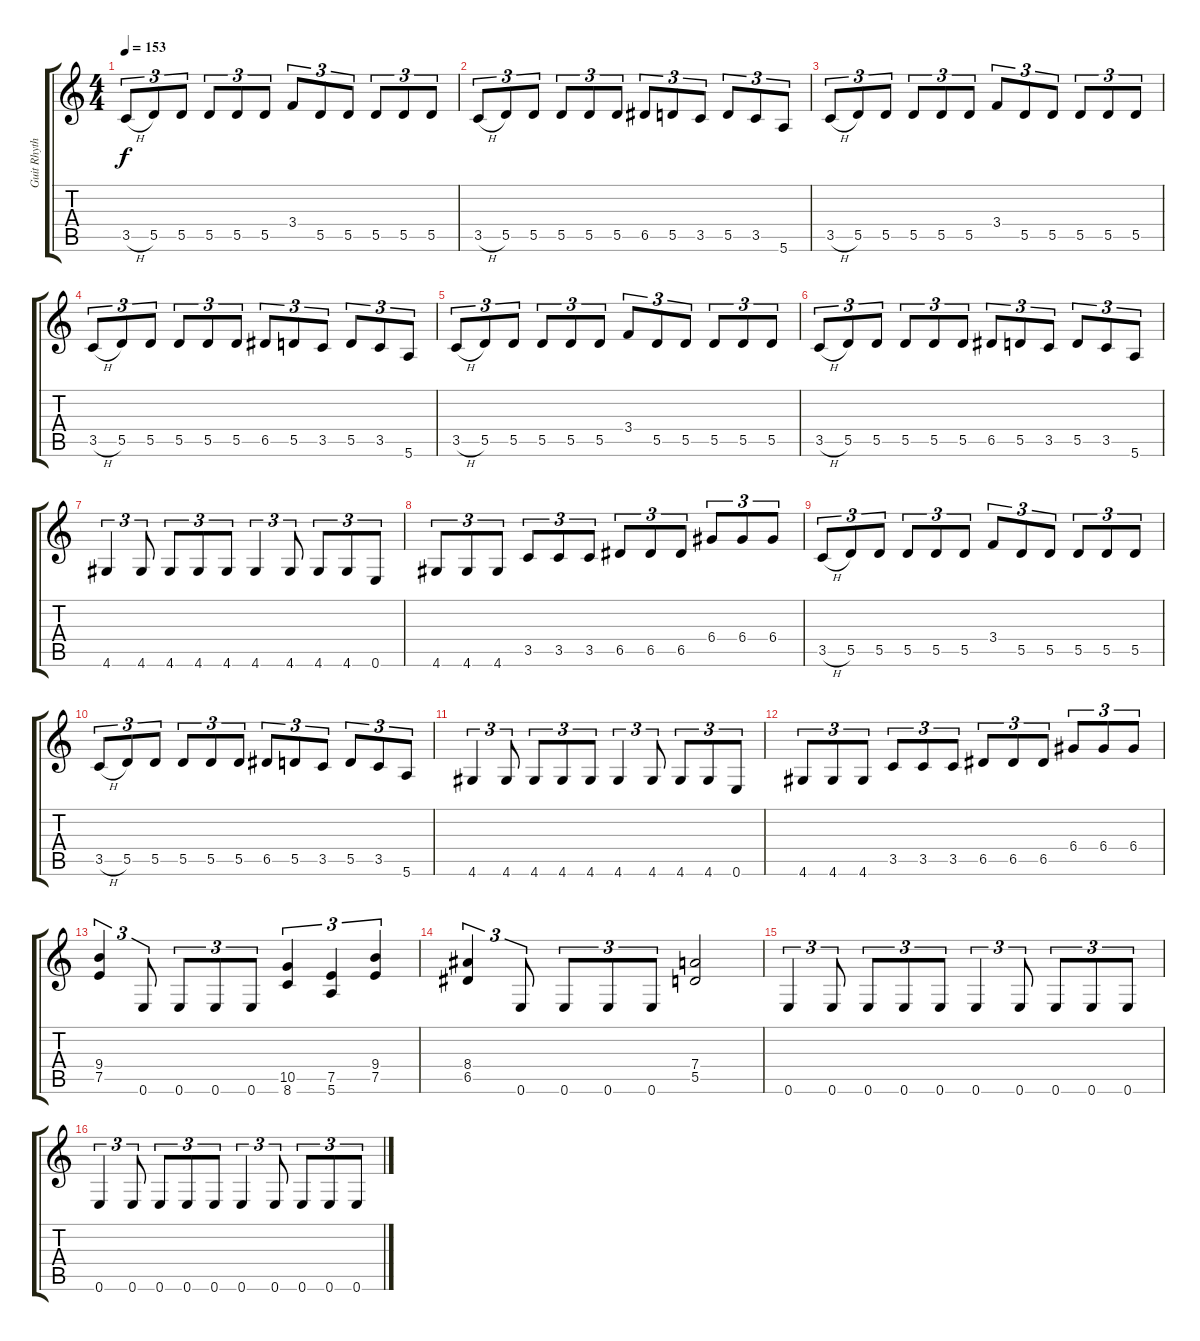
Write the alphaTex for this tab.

\track ("Guit Rhythm 1" "Guit Rhyth") {instrument distortionguitar}
\staff {score tabs}
\tuning (E4 B3 G3 D3 A2 E2) {hide}
\ts (4 4)
\tempo 153
\clef g2
\ks c
3.5{h}.8{tu (3 2) dy f} 5.5.8{tu (3 2)} 5.5.8{tu (3 2)} 5.5.8{tu (3 2)} 5.5.8{tu (3 2)} 5.5.8{tu (3 2)} 3.4.8{tu (3 2)} 5.5.8{tu (3 2)} 5.5.8{tu (3 2)} 5.5.8{tu (3 2)} 5.5.8{tu (3 2)} 5.5.8{tu (3 2)} |
3.5{h}.8{tu (3 2)} 5.5.8{tu (3 2)} 5.5.8{tu (3 2)} 5.5.8{tu (3 2)} 5.5.8{tu (3 2)} 5.5.8{tu (3 2)} 6.5.8{tu (3 2)} 5.5.8{tu (3 2)} 3.5.8{tu (3 2)} 5.5.8{tu (3 2)} 3.5.8{tu (3 2)} 5.6.8{tu (3 2)} |
3.5{h}.8{tu (3 2)} 5.5.8{tu (3 2)} 5.5.8{tu (3 2)} 5.5.8{tu (3 2)} 5.5.8{tu (3 2)} 5.5.8{tu (3 2)} 3.4.8{tu (3 2)} 5.5.8{tu (3 2)} 5.5.8{tu (3 2)} 5.5.8{tu (3 2)} 5.5.8{tu (3 2)} 5.5.8{tu (3 2)} |
3.5{h}.8{tu (3 2)} 5.5.8{tu (3 2)} 5.5.8{tu (3 2)} 5.5.8{tu (3 2)} 5.5.8{tu (3 2)} 5.5.8{tu (3 2)} 6.5.8{tu (3 2)} 5.5.8{tu (3 2)} 3.5.8{tu (3 2)} 5.5.8{tu (3 2)} 3.5.8{tu (3 2)} 5.6.8{tu (3 2)} |
3.5{h}.8{tu (3 2)} 5.5.8{tu (3 2)} 5.5.8{tu (3 2)} 5.5.8{tu (3 2)} 5.5.8{tu (3 2)} 5.5.8{tu (3 2)} 3.4.8{tu (3 2)} 5.5.8{tu (3 2)} 5.5.8{tu (3 2)} 5.5.8{tu (3 2)} 5.5.8{tu (3 2)} 5.5.8{tu (3 2)} |
3.5{h}.8{tu (3 2)} 5.5.8{tu (3 2)} 5.5.8{tu (3 2)} 5.5.8{tu (3 2)} 5.5.8{tu (3 2)} 5.5.8{tu (3 2)} 6.5.8{tu (3 2)} 5.5.8{tu (3 2)} 3.5.8{tu (3 2)} 5.5.8{tu (3 2)} 3.5.8{tu (3 2)} 5.6.8{tu (3 2)} |
4.6.4{tu (3 2)} 4.6.8{tu (3 2)} 4.6.8{tu (3 2)} 4.6.8{tu (3 2)} 4.6.8{tu (3 2)} 4.6.4{tu (3 2)} 4.6.8{tu (3 2)} 4.6.8{tu (3 2)} 4.6.8{tu (3 2)} 0.6.8{tu (3 2)} |
4.6.8{tu (3 2)} 4.6.8{tu (3 2)} 4.6.8{tu (3 2)} 3.5.8{tu (3 2)} 3.5.8{tu (3 2)} 3.5.8{tu (3 2)} 6.5.8{tu (3 2)} 6.5.8{tu (3 2)} 6.5.8{tu (3 2)} 6.4.8{tu (3 2)} 6.4.8{tu (3 2)} 6.4.8{tu (3 2)} |
3.5{h}.8{tu (3 2)} 5.5.8{tu (3 2)} 5.5.8{tu (3 2)} 5.5.8{tu (3 2)} 5.5.8{tu (3 2)} 5.5.8{tu (3 2)} 3.4.8{tu (3 2)} 5.5.8{tu (3 2)} 5.5.8{tu (3 2)} 5.5.8{tu (3 2)} 5.5.8{tu (3 2)} 5.5.8{tu (3 2)} |
3.5{h}.8{tu (3 2)} 5.5.8{tu (3 2)} 5.5.8{tu (3 2)} 5.5.8{tu (3 2)} 5.5.8{tu (3 2)} 5.5.8{tu (3 2)} 6.5.8{tu (3 2)} 5.5.8{tu (3 2)} 3.5.8{tu (3 2)} 5.5.8{tu (3 2)} 3.5.8{tu (3 2)} 5.6.8{tu (3 2)} |
4.6.4{tu (3 2)} 4.6.8{tu (3 2)} 4.6.8{tu (3 2)} 4.6.8{tu (3 2)} 4.6.8{tu (3 2)} 4.6.4{tu (3 2)} 4.6.8{tu (3 2)} 4.6.8{tu (3 2)} 4.6.8{tu (3 2)} 0.6.8{tu (3 2)} |
4.6.8{tu (3 2)} 4.6.8{tu (3 2)} 4.6.8{tu (3 2)} 3.5.8{tu (3 2)} 3.5.8{tu (3 2)} 3.5.8{tu (3 2)} 6.5.8{tu (3 2)} 6.5.8{tu (3 2)} 6.5.8{tu (3 2)} 6.4.8{tu (3 2)} 6.4.8{tu (3 2)} 6.4.8{tu (3 2)} |
(9.4 7.5).4{tu (3 2)} 0.6.8{tu (3 2)} 0.6.8{tu (3 2)} 0.6.8{tu (3 2)} 0.6.8{tu (3 2)} (10.5 8.6).4{tu (3 2)} (7.5 5.6).4{tu (3 2)} (9.4 7.5).4{tu (3 2)} |
(8.4 6.5).4{tu (3 2)} 0.6.8{tu (3 2)} 0.6.8{tu (3 2)} 0.6.8{tu (3 2)} 0.6.8{tu (3 2)} (7.4 5.5).2 |
0.6.4{tu (3 2)} 0.6.8{tu (3 2)} 0.6.8{tu (3 2)} 0.6.8{tu (3 2)} 0.6.8{tu (3 2)} 0.6.4{tu (3 2)} 0.6.8{tu (3 2)} 0.6.8{tu (3 2)} 0.6.8{tu (3 2)} 0.6.8{tu (3 2)} |
0.6.4{tu (3 2)} 0.6.8{tu (3 2)} 0.6.8{tu (3 2)} 0.6.8{tu (3 2)} 0.6.8{tu (3 2)} 0.6.4{tu (3 2)} 0.6.8{tu (3 2)} 0.6.8{tu (3 2)} 0.6.8{tu (3 2)} 0.6.8{tu (3 2)}
